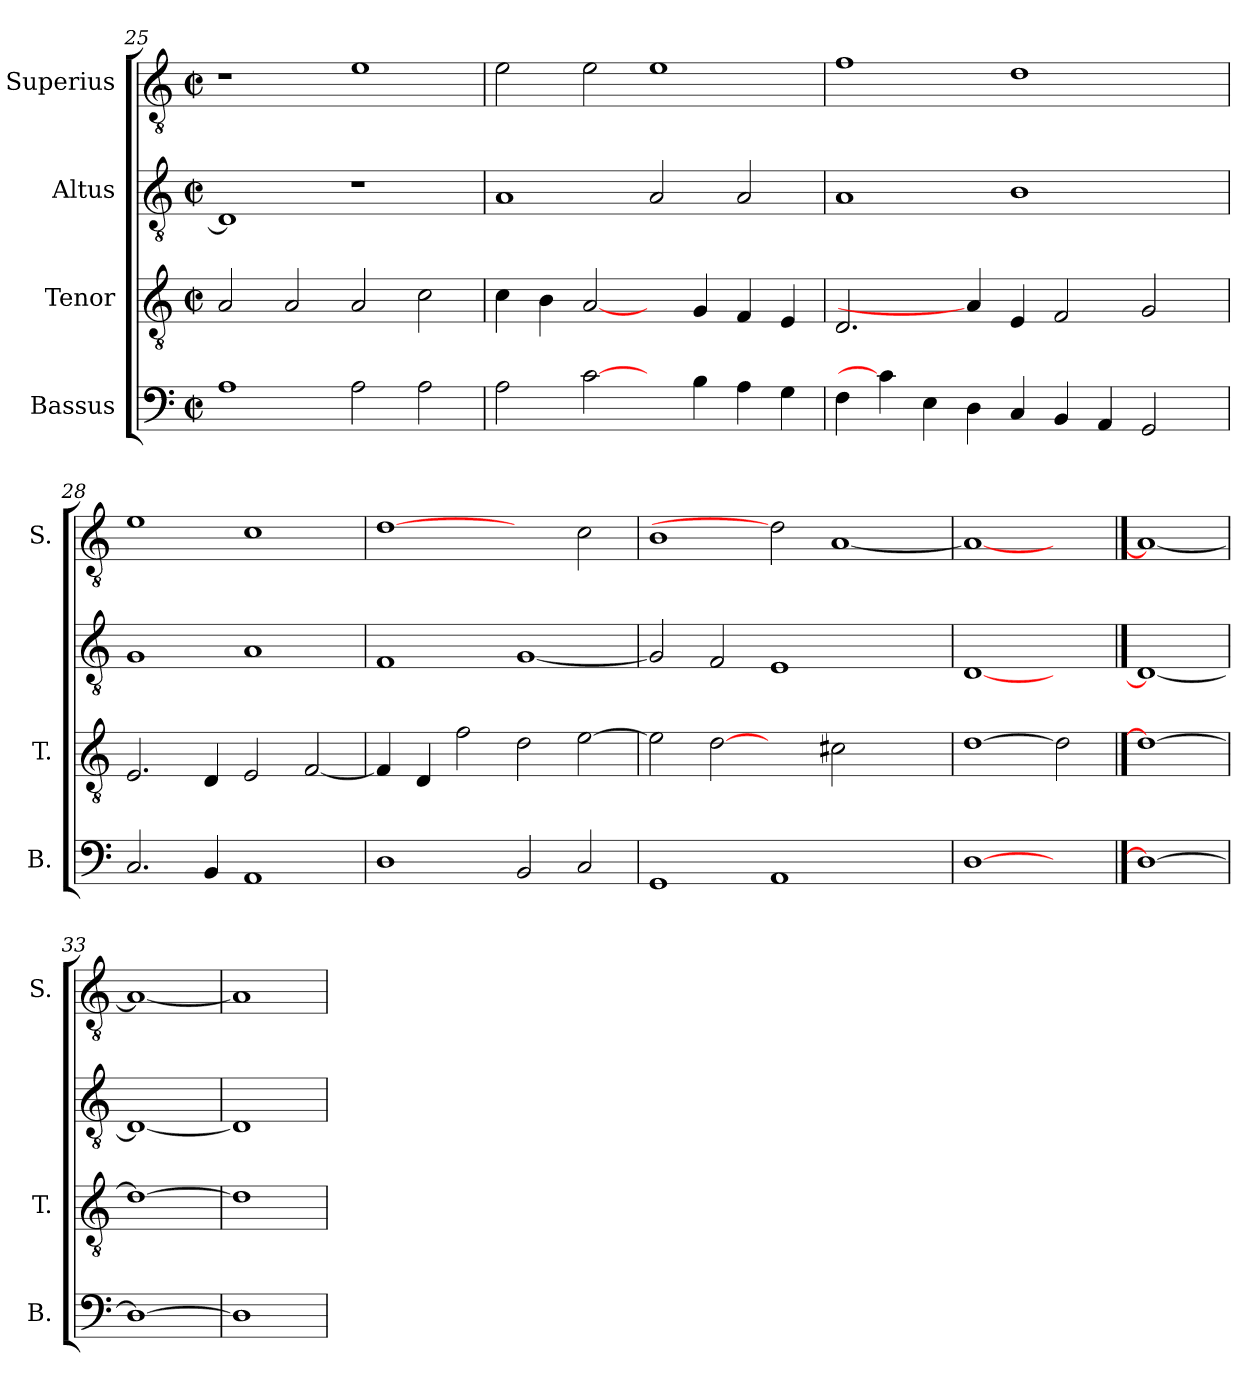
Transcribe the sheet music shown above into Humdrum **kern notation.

**kern	**kern	**kern	**kern
*part4	*part3	*part2	*part1
*staff4	*staff3	*staff2	*staff1
*I"Bassus	*I"Tenor	*I"Altus	*I"Superius
*I'B.	*I'T.	*	*I'S.
!!LO:LB:g=z
*clefF4	*clefGv2	*clefGv2	*clefGv2
*	*ITrd7c12	*ITrd7c12	*ITrd7c12
*k[]	*k[]	*k[]	*k[]
*C:	*C:	*C:	*C:
*M2/2	*M2/2	*M2/2	*M2/2
*met(c|)	*met(c|)	*met(c|)	*met(c|)
=25	=25	=25	=25
1Ai	2AAi/	1DDi]	1r
.	2AAi/	.	.
2Ai\	2AAi/	1r	1Ei
2Ai\	2Ci\	.	.
=26	=26	=26	=26
2Ai\	4Ci\	1AAi	2Ei\
.	4BBi\	.	.
[2ci\	[2AAi/	.	2Ei\
4ryy	4ryy	2AAi/	1Ei
4Bi\	4GGi/	.	.
4Ai\	4FFi/	2AAi/	.
4Gi\	4EEi/	.	.
=27	=27	=27	=27
4Fi\	2.DDi/	1AAi	1Fi
4ci\]	.	.	.
4Ei\	.	.	.
4Di\	4AAi/]	.	.
4Ci/	4EEi/	1BBi	1Di
4BBi/	2FFi/	.	.
4AAi/	.	.	.
2GGi/	2GGi/	.	.
.	.	4ryy	4ryy
!!LO:PB:g=z
=28	=28	=28	=28
2.Ci/	2.EEi/	1GGi	1Ei
4BBi/	4DDi/	.	.
1AAi	2EEi/	1AAi	1Ci
.	[<2FFi/	.	.
=29	=29	=29	=29
1Di	4FFi/]	1FFi	[1Di
.	4DDi/	.	.
.	2Fi\	.	.
2BBi/	2Di\	[<1GGi	2ryy
2Ci/	[>2Ei\	.	2Ci\
=30	=30	=30	=30
1GGi	2Ei\]	2GGi/]	1BBi
.	[2Di	2FFi/	.
1AAi	2ryy	1EEi	2Di]
.	2C#Xi\	.	[<1AAi
2ryy	2ryy	2ryy	.
=31	=31	=31	=31
[1Di	[1Di	[1DDi	1AAi_<
2ryy	2Di]	2ryy	2ryy
==32	==32	==32	==32
1Di_	1Di_	1DDi_	1AAi_
=33	=33	=33	=33
1Di_	1Di_	1DDi_	1AAi_
=34	=34	=34	=34
1Di]	1Di]	1DDi]	1AAi]
=	=	=	=
*-	*-	*-	*-
